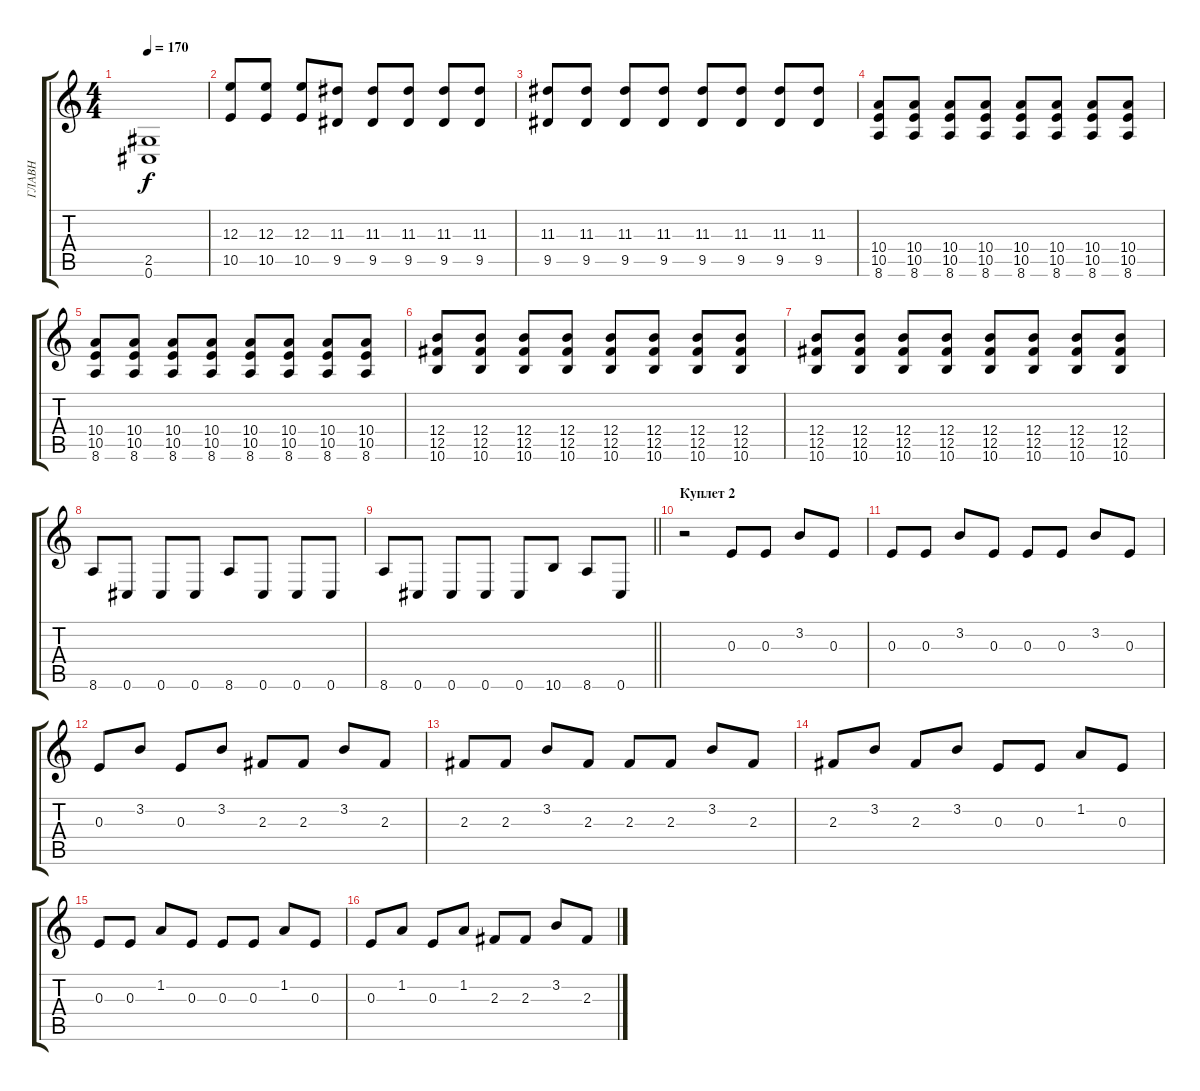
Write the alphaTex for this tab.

\track ("ГЛАВН" "ГЛАВН") {instrument overdrivenguitar}
\staff {score tabs}
\tuning (Db4 Ab3 E3 B2 Gb2 Db2) {hide}
\ts (4 4)
\tempo 170
\clef g2
\ks c
(2.5{t} 0.6{t}).1{dy f} |
(12.3 10.5).8 (12.3 10.5).8 (12.3 10.5).8 (11.3 9.5).8 (11.3 9.5).8 (11.3 9.5).8 (11.3 9.5).8 (11.3 9.5).8 |
(11.3 9.5).8 (11.3 9.5).8 (11.3 9.5).8 (11.3 9.5).8 (11.3 9.5).8 (11.3 9.5).8 (11.3 9.5).8 (11.3 9.5).8 |
(10.4 10.5 8.6).8 (10.4 10.5 8.6).8 (10.4 10.5 8.6).8 (10.4 10.5 8.6).8 (10.4 10.5 8.6).8 (10.4 10.5 8.6).8 (10.4 10.5 8.6).8 (10.4 10.5 8.6).8 |
(10.4 10.5 8.6).8 (10.4 10.5 8.6).8 (10.4 10.5 8.6).8 (10.4 10.5 8.6).8 (10.4 10.5 8.6).8 (10.4 10.5 8.6).8 (10.4 10.5 8.6).8 (10.4 10.5 8.6).8 |
(12.4 12.5 10.6).8 (12.4 12.5 10.6).8 (12.4 12.5 10.6).8 (12.4 12.5 10.6).8 (12.4 12.5 10.6).8 (12.4 12.5 10.6).8 (12.4 12.5 10.6).8 (12.4 12.5 10.6).8 |
(12.4 12.5 10.6).8 (12.4 12.5 10.6).8 (12.4 12.5 10.6).8 (12.4 12.5 10.6).8 (12.4 12.5 10.6).8 (12.4 12.5 10.6).8 (12.4 12.5 10.6).8 (12.4 12.5 10.6).8 |
8.6.8 0.6.8 0.6.8 0.6.8 8.6.8 0.6.8 0.6.8 0.6.8 |
\barLineRight lightlight
8.6.8 0.6.8 0.6.8 0.6.8 0.6.8 10.6.8 8.6.8 0.6.8 |
\section ("" "Куплет 2")
r.2 0.3.8 0.3.8 3.2.8 0.3.8 |
0.3.8 0.3.8 3.2.8 0.3.8 0.3.8 0.3.8 3.2.8 0.3.8 |
0.3.8 3.2.8 0.3.8 3.2.8 2.3.8 2.3.8 3.2.8 2.3.8 |
2.3.8 2.3.8 3.2.8 2.3.8 2.3.8 2.3.8 3.2.8 2.3.8 |
2.3.8 3.2.8 2.3.8 3.2.8 0.3.8 0.3.8 1.2.8 0.3.8 |
0.3.8 0.3.8 1.2.8 0.3.8 0.3.8 0.3.8 1.2.8 0.3.8 |
0.3.8 1.2.8 0.3.8 1.2.8 2.3.8 2.3.8 3.2.8 2.3.8
